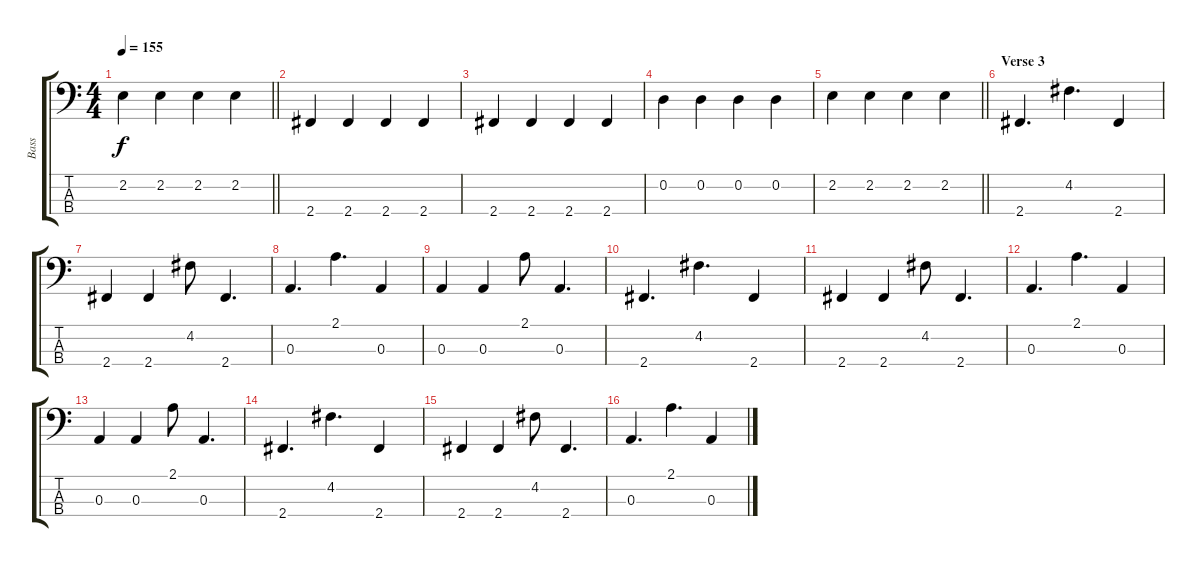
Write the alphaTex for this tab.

\track ("Bass" "Bass") {instrument electricbassfinger}
\staff {score tabs}
\tuning (G2 D2 A1 E1) {hide}
\ts (4 4)
\tempo 155
\clef f4
\barLineRight lightlight
\ks c
2.2.4{dy f} 2.2.4 2.2.4 2.2.4 |
2.4.4 2.4.4 2.4.4 2.4.4 |
2.4.4 2.4.4 2.4.4 2.4.4 |
0.2.4 0.2.4 0.2.4 0.2.4 |
\barLineRight lightlight
2.2.4 2.2.4 2.2.4 2.2.4 |
\section ("" "Verse 3")
2.4.4{d} 4.2.4{d} 2.4.4 |
2.4.4 2.4.4 4.2.8 2.4.4{d} |
0.3.4{d} 2.1.4{d} 0.3.4 |
0.3.4 0.3.4 2.1.8 0.3.4{d} |
2.4.4{d} 4.2.4{d} 2.4.4 |
2.4.4 2.4.4 4.2.8 2.4.4{d} |
0.3.4{d} 2.1.4{d} 0.3.4 |
0.3.4 0.3.4 2.1.8 0.3.4{d} |
2.4.4{d} 4.2.4{d} 2.4.4 |
2.4.4 2.4.4 4.2.8 2.4.4{d} |
0.3.4{d} 2.1.4{d} 0.3.4
